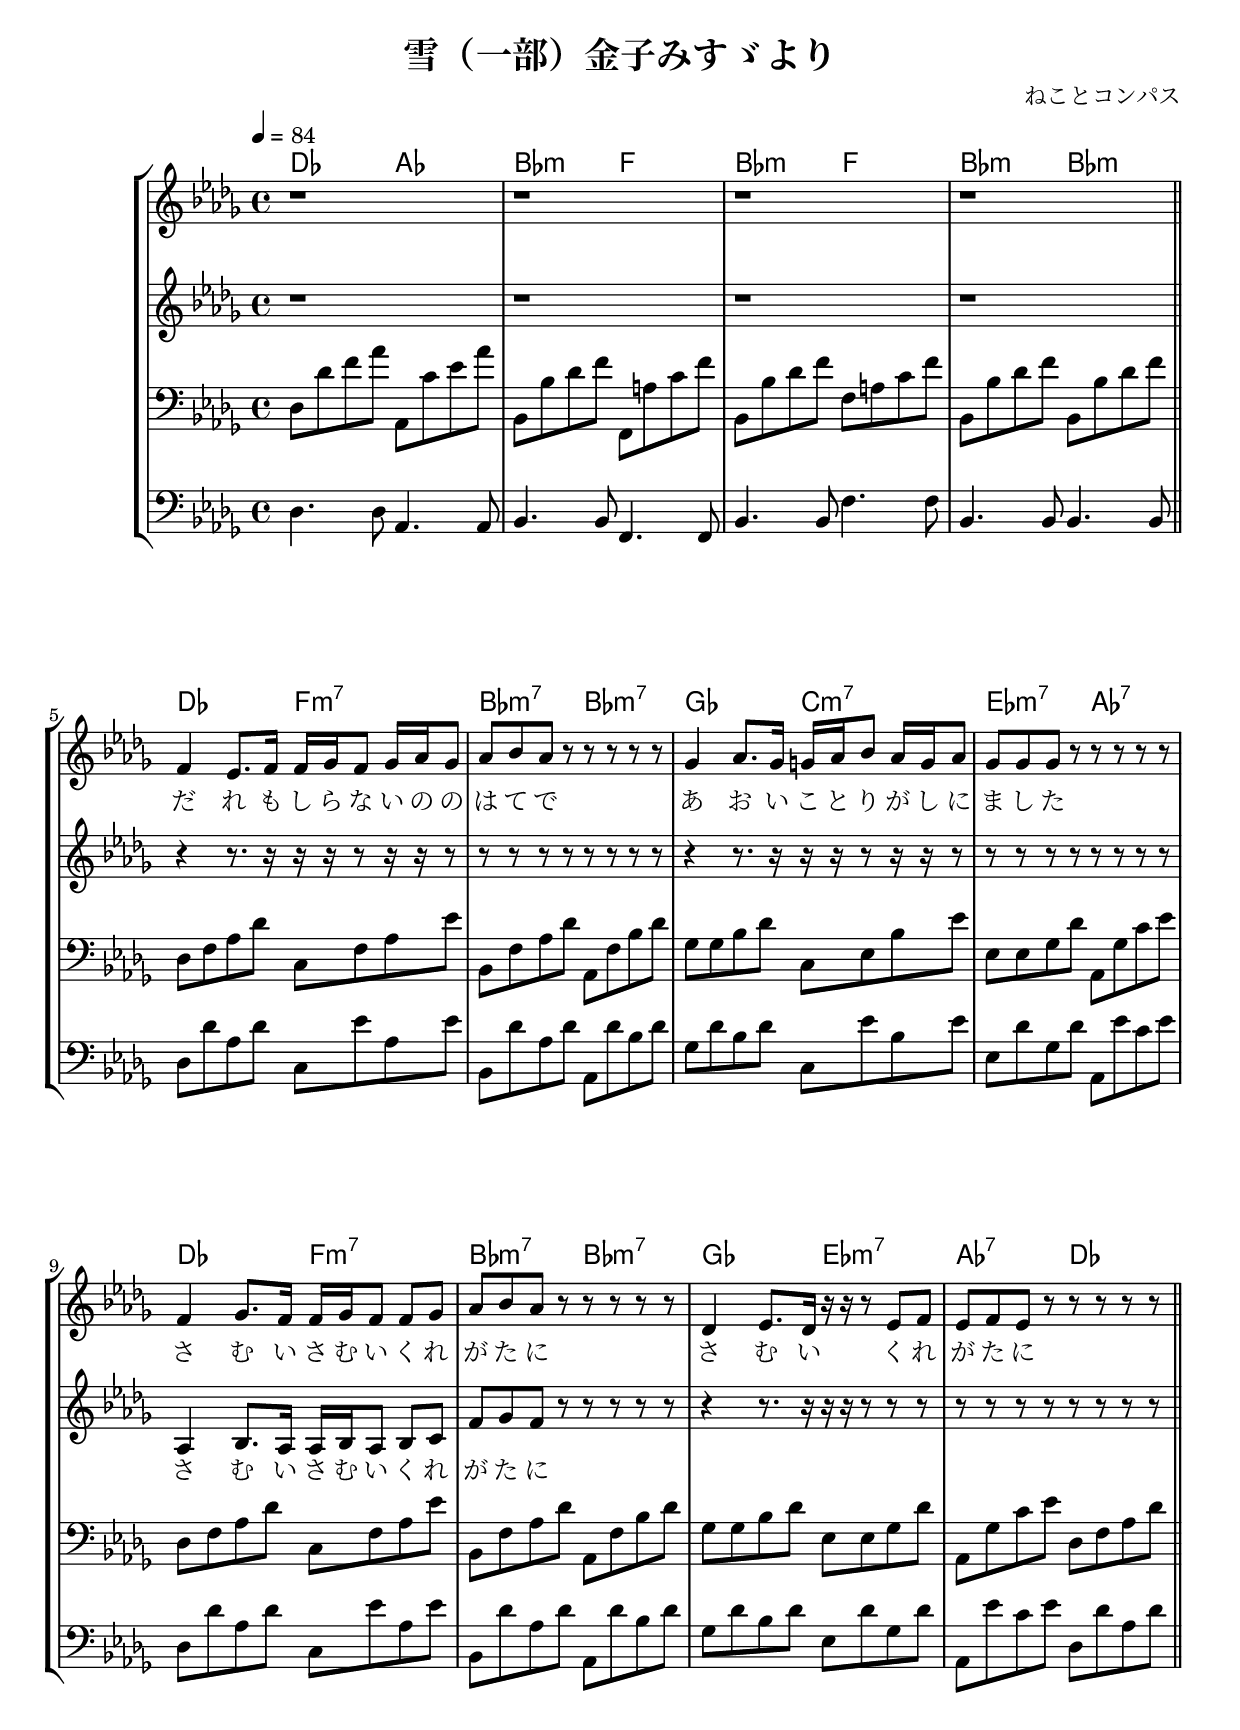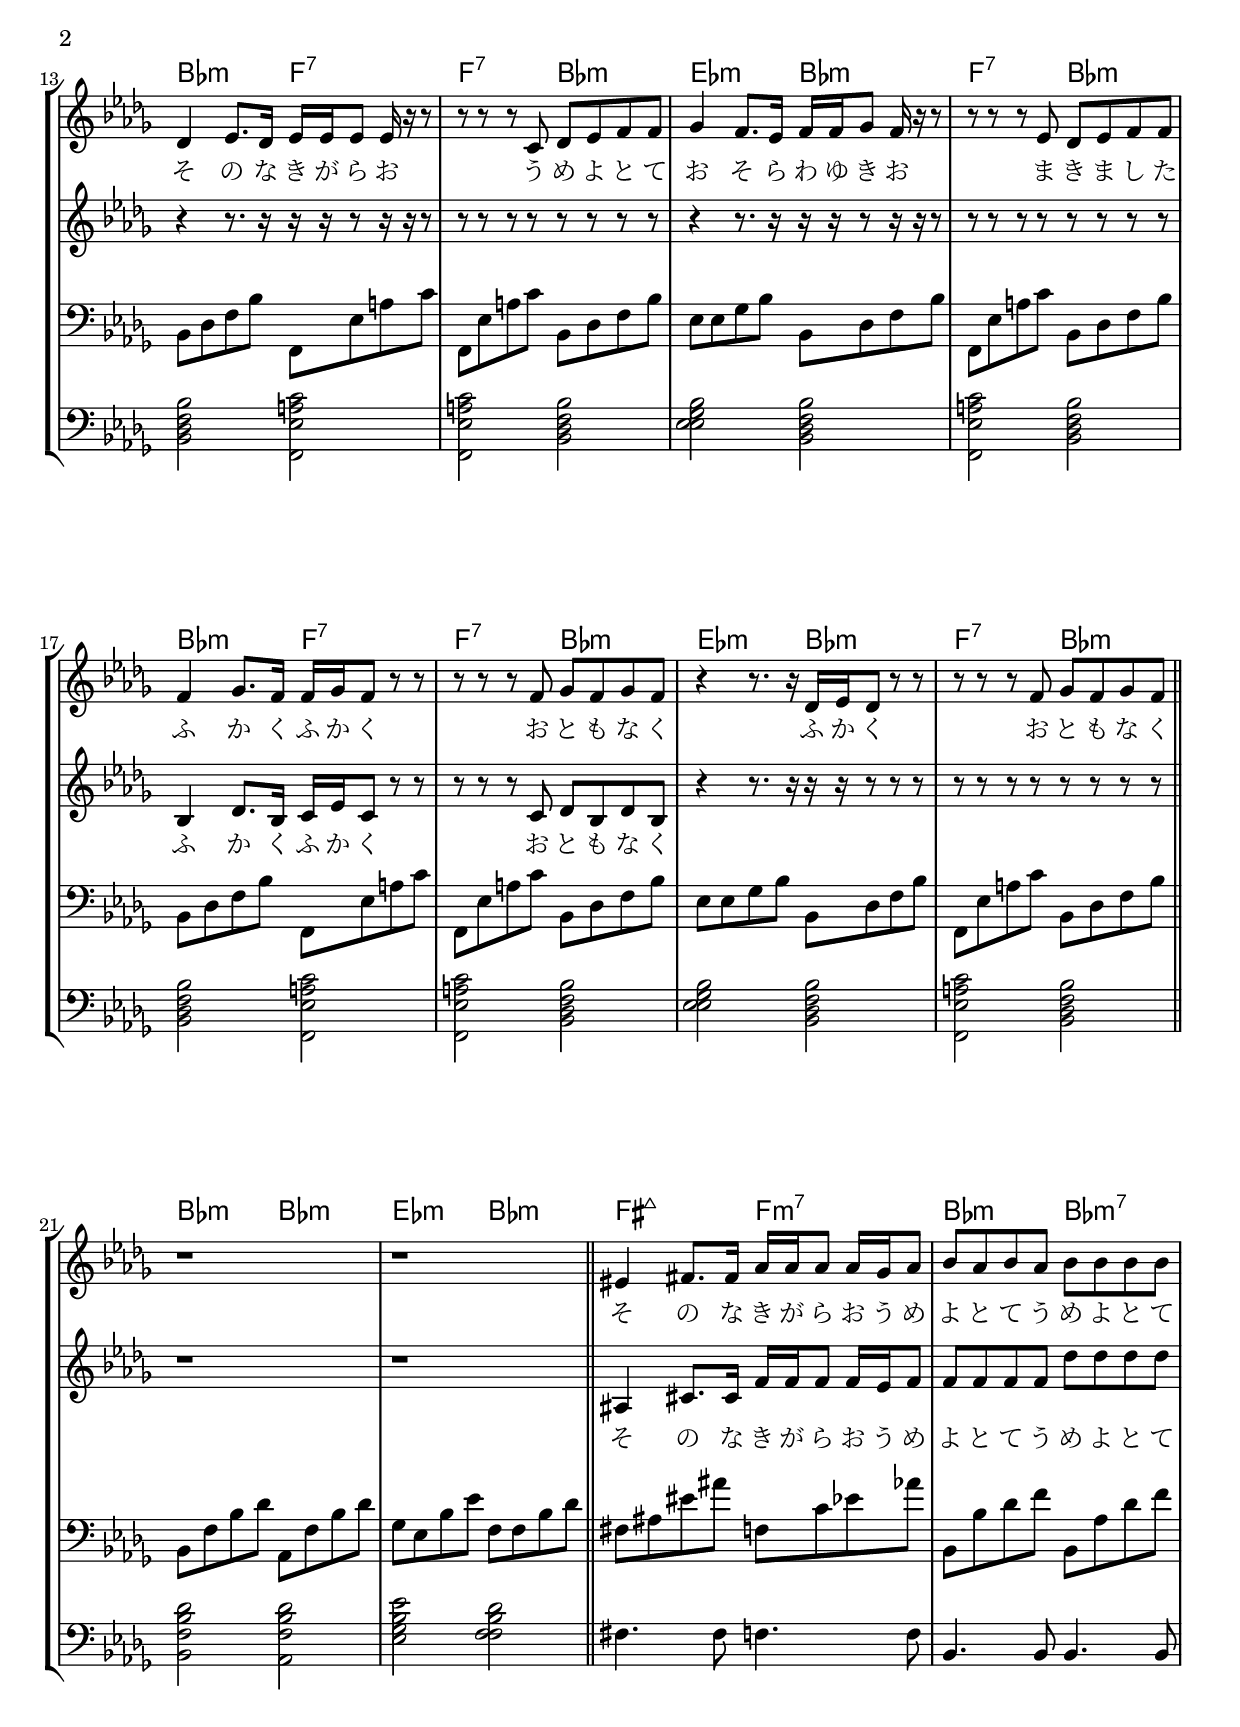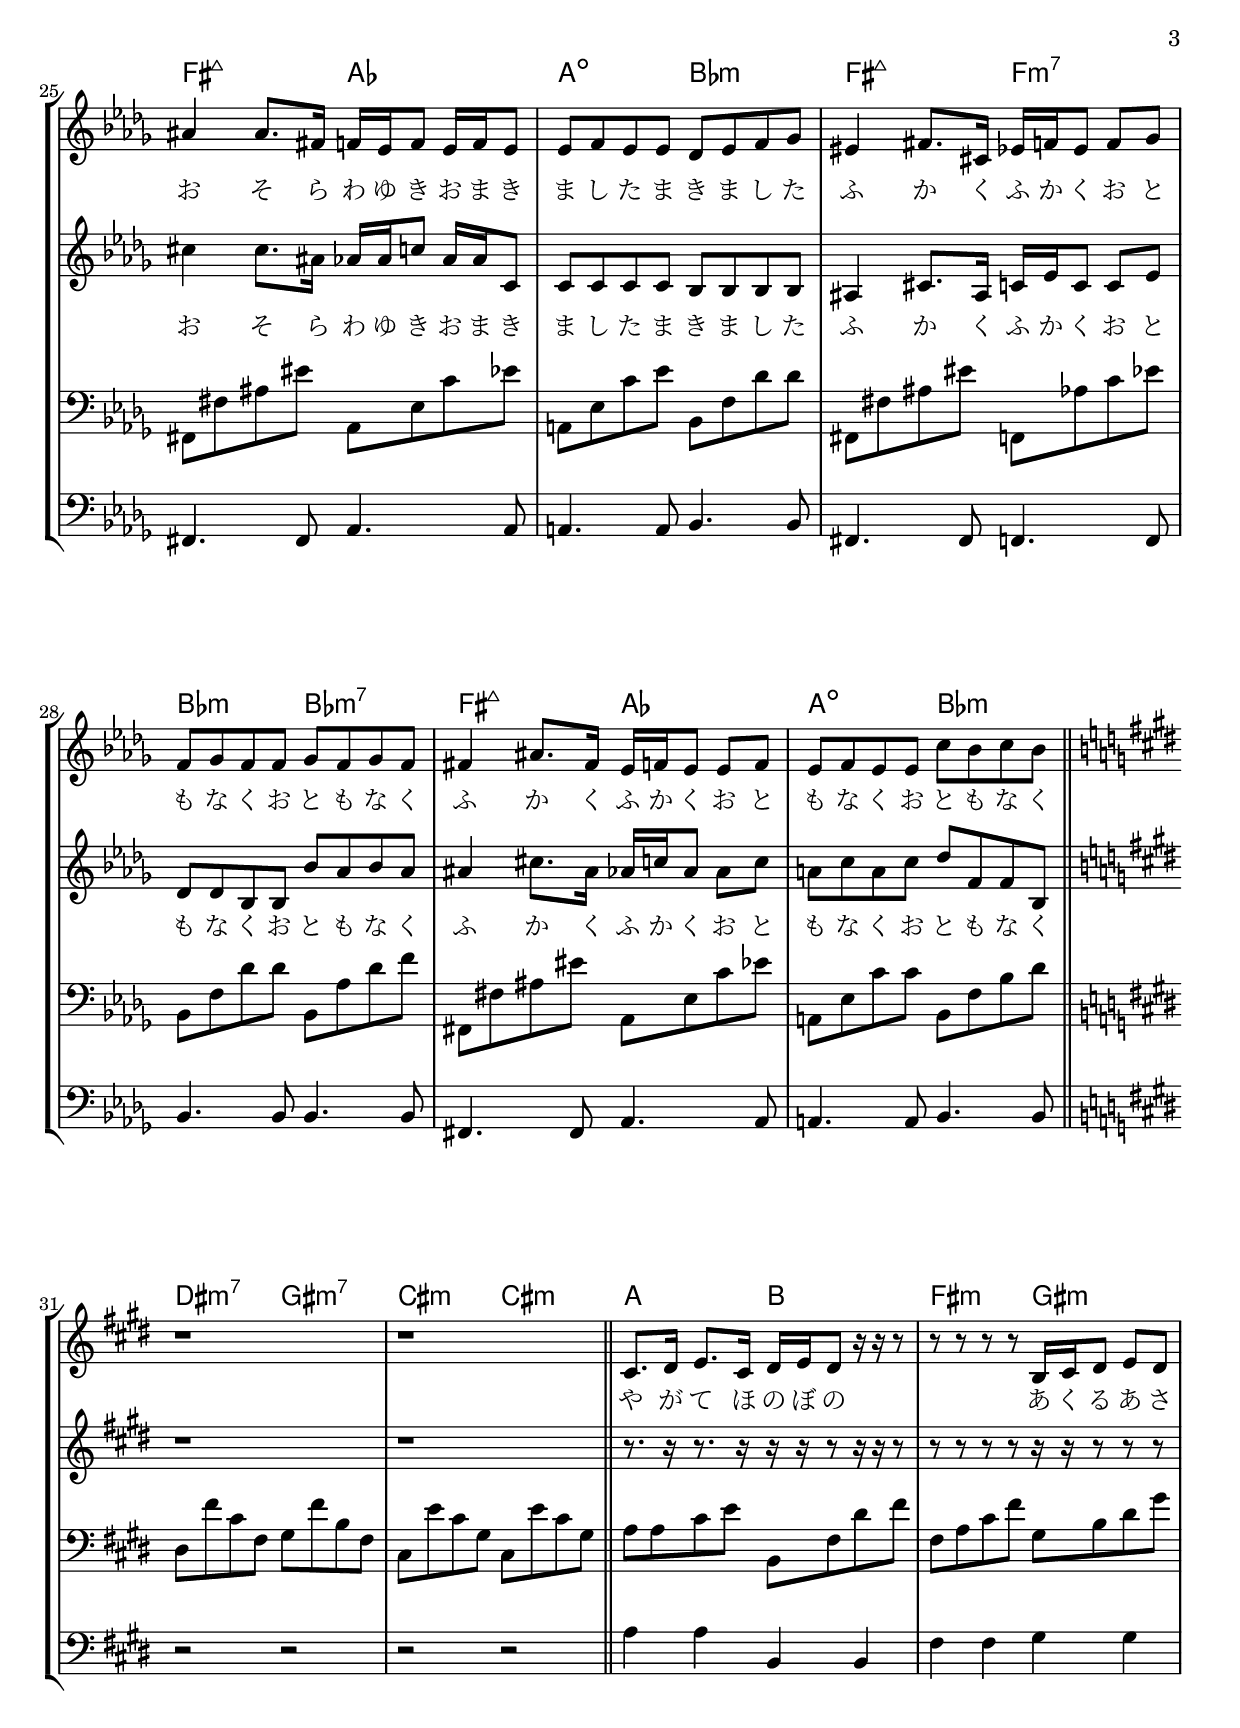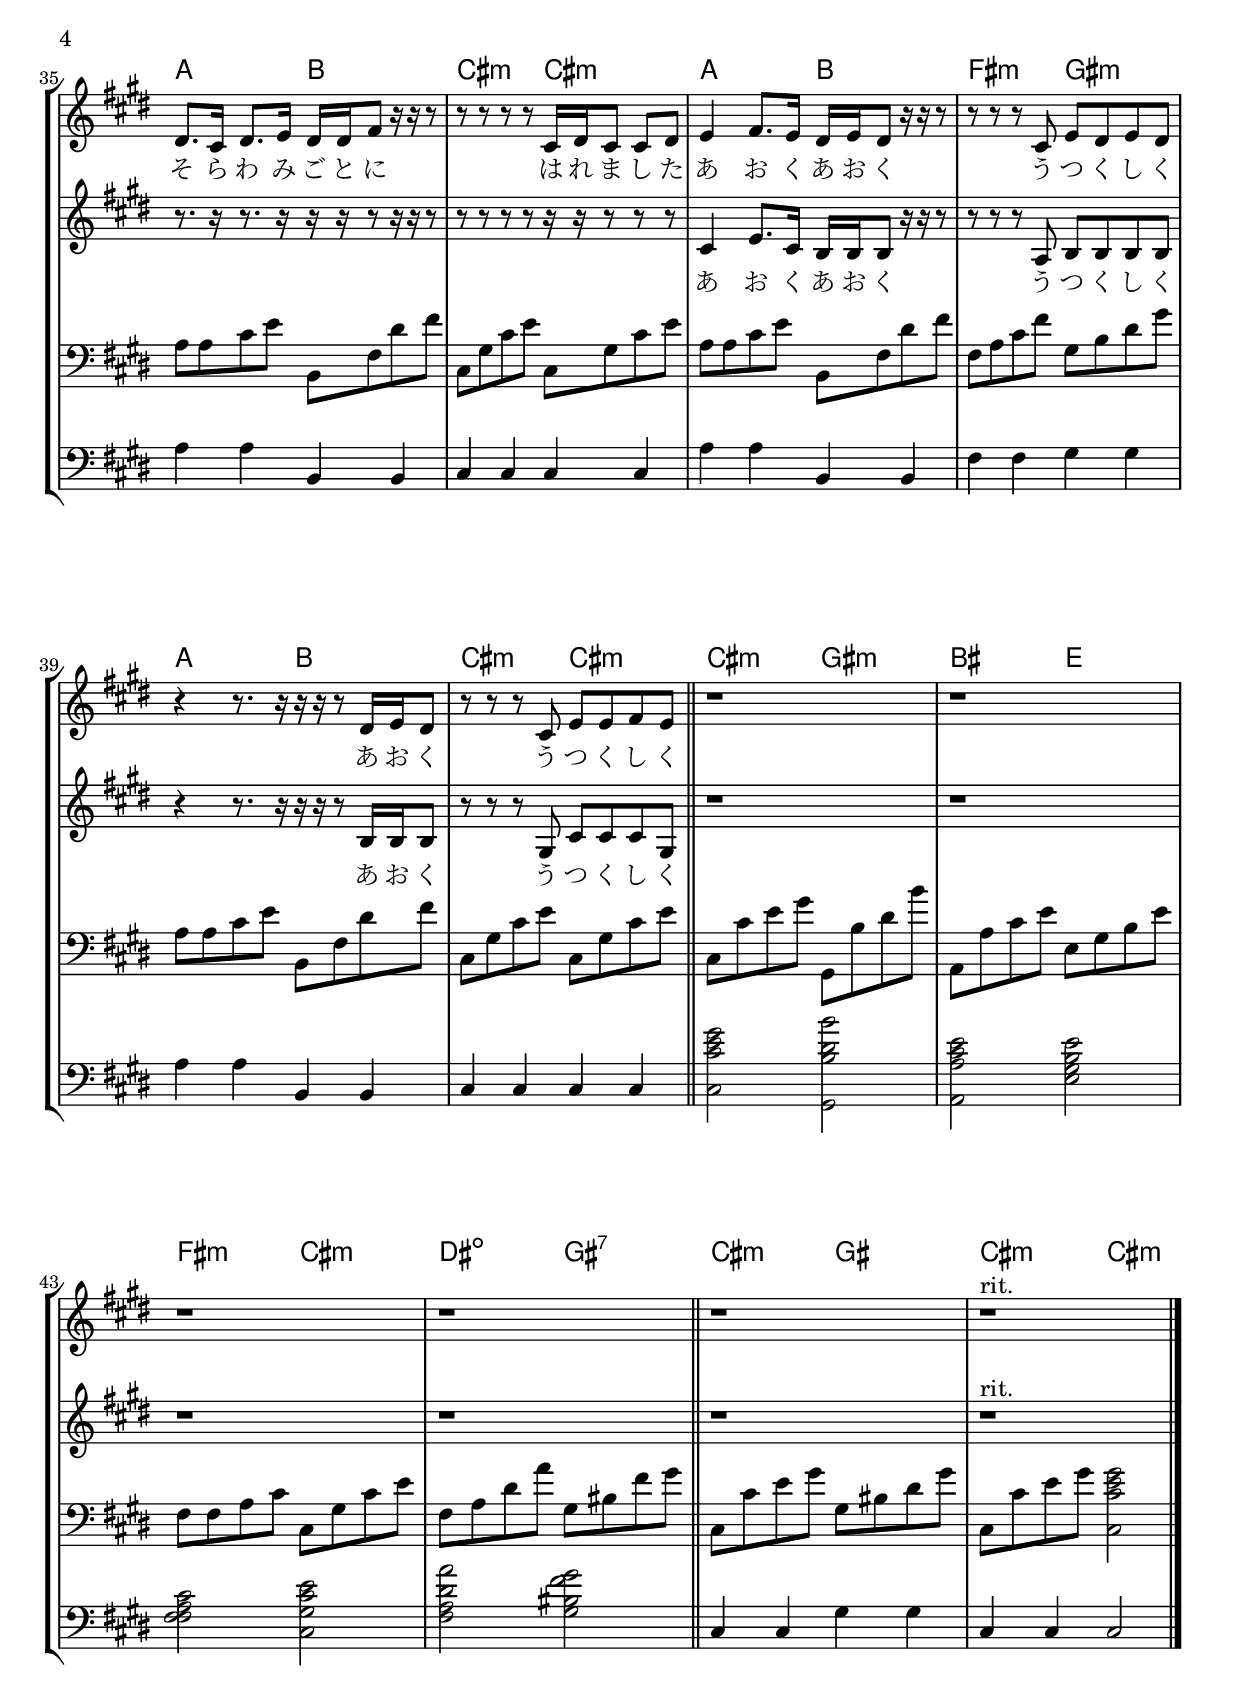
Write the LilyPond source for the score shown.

\version "2.12.1"

\header {
	title = \markup {雪（一部）金子みすゞより}
	composer = \markup \center-column {ねことコンパス}
}

harmony = \chordmode {
	des2 as bes:m f bes:m f bes:m bes:m 

	des f:min7 bes:min7 bes:min7 ges c:min7 es:min7 as:7 des f:min7 bes:min7 bes:min7 ges es:min7 as:7 des 

	bes:m f:7 f:7 bes:m es:m bes:m f:7 bes:m bes:m f:7 f:7 bes:m es:m bes:m f:7 bes:m 

	bes:m bes:m es:m bes:m 

	fis:maj7 f:min7 bes:m bes:min7 fis:maj7 as a:dim bes:m fis:maj7 f:min7 bes:m bes:min7 fis:maj7 as a:dim bes:m 

	dis:min7 gis:min7 cis:m cis:m 

	a b fis:m gis:m a b cis:m cis:m a b fis:m gis:m a b cis:m cis:m 

	cis:m gis:m bis e fis:m cis:m dis:dim gis:7 

	cis:m gis cis:m cis:m 
}

melody = {
	\key des \major
	\tempo 4 = 84
	r1 | r1 | r1 | r1   
	\set Staff.midiInstrument = #"fss0.35"
	f'4  es'8.  f'16  f'16  ges'16  f'8  ges'16  as'16  ges'8 
	as'8  bes'8  as'8  r8  r8  r8  r8  r8 
	ges'4  as'8.  ges'16  g'16  as'16  bes'8  as'16  g'16  as'8 
	ges'8  ges'8  ges'8  r8  r8  r8  r8  r8 
	f'4  ges'8.  f'16  f'16  ges'16  f'8  f'8  ges'8 
	as'8  bes'8  as'8  r8  r8  r8  r8  r8 
	des'4  es'8.  des'16  r16  r16  r8  es'8  f'8 
	es'8  f'8  es'8  r8  r8  r8  r8  r8
	\set Staff.midiInstrument = #"fss0.37"
	des'4  es'8.  des'16  es'16  es'16  es'8  es'16  r16  r8 
	r8  r8  r8  c'8  des'8  es'8  f'8  f'8 
	ges'4  f'8.  es'16  f'16  f'16  ges'8  f'16  r16  r8 
	r8  r8  r8  es'8  des'8  es'8  f'8  f'8 
	f'4  ges'8.  f'16  f'16  ges'16  f'8  r8  r8 
	r8  r8  r8  f'8  ges'8  f'8  ges'8  f'8 
	r4  r8.  r16  des'16  es'16  des'8  r8  r8 
	r8  r8  r8  f'8  ges'8  f'8  ges'8  f'8
	r1 | r1   
	\set Staff.midiInstrument = #"FX 4 (atmosphere)"
	eis'4  fis'8.  fis'16  as'16  as'16  as'8  as'16  ges'16  as'8 
	bes'8  as'8  bes'8  as'8  bes'8  bes'8  bes'8  bes'8 
	ais'4  ais'8.  fis'16  f'16  es'16  f'8  es'16  f'16  es'8 
	es'8  f'8  es'8  es'8  des'8  es'8  f'8  ges'8 
	eis'4  fis'8.  cis'16  es'16  f'16  es'8  f'8  ges'8 
	f'8  ges'8  f'8  f'8  ges'8  f'8  ges'8  f'8 
	fis'4  ais'8.  fis'16  es'16  f'16  es'8  es'8  f'8 
	es'8  f'8  es'8  es'8  c''8  bes'8  c''8  bes'8
	\key e \major
	r1 | r1   
	\set Staff.midiInstrument = #"fss0.39"
	cis'8.  dis'16  e'8.  cis'16  dis'16  e'16  dis'8  r16  r16  r8 
	r8  r8  r8  r8  b16  cis'16  dis'8  e'8  dis'8 
	dis'8.  cis'16  dis'8.  e'16  dis'16  dis'16  fis'8  r16  r16  r8 
	r8  r8  r8  r8  cis'16  dis'16  cis'8  cis'8  dis'8 
	e'4  fis'8.  e'16  dis'16  e'16  dis'8  r16  r16  r8 
	r8  r8  r8  cis'8  e'8  dis'8  e'8  dis'8 
	r4  r8.  r16  r16  r16  r8  dis'16  e'16  dis'8 
	r8  r8  r8  cis'8  e'8  e'8  fis'8  e'8
	r1 | r1 | r1 | r1   
	r1 | r1^"rit." \bar "|."
}

words = \lyricmode {
	
	だ  れ  も  し  ら  な  い  の  の  は  て  で  あ  お  い  こ  と  り  が  し  に  ま  し  た  さ  む  い  さ  む  い  く  れ  が  た  に  さ  む  い  く  れ  が  た  に  
	そ  の  な  き  が  ら  お  う  め  よ  と  て  お  そ  ら  わ  ゆ  き  お  ま  き  ま  し  た  ふ  か  く  ふ  か  く  お  と  も  な  く  ふ  か  く  お  と  も  な  く  
	
	そ  の  な  き  が  ら  お  う  め  よ  と  て  う  め  よ  と  て  お  そ  ら  わ  ゆ  き  お  ま  き  ま  し  た  ま  き  ま  し  た  ふ  か  く  ふ  か  く  お  と  も  な  く  お  と  も  な  く  ふ  か  く  ふ  か  く  お  と  も  な  く  お  と  も  な  く  
	
	や  が  て  ほ  の  ぼ  の  あ  く  る  あ  さ  そ  ら  わ  み  ご  と  に  は  れ  ま  し  た  あ  お  く  あ  お  く  う  つ  く  し  く  あ  お  く  う  つ  く  し  く  
	
	
}

secondmelody = {
	\key des \major
	\tempo 4 = 84
	r1 | r1 | r1 | r1   
	\set Staff.midiInstrument = #"fss0.32"
	r4  r8.  r16  r16  r16  r8  r16  r16  r8 
	r8  r8  r8  r8  r8  r8  r8  r8 
	r4  r8.  r16  r16  r16  r8  r16  r16  r8 
	r8  r8  r8  r8  r8  r8  r8  r8 
	as4  bes8.  as16  as16  bes16  as8  bes8  c'8 
	f'8  ges'8  f'8  r8  r8  r8  r8  r8 
	r4  r8.  r16  r16  r16  r8  r8  r8 
	r8  r8  r8  r8  r8  r8  r8  r8
	\set Staff.midiInstrument = #"fss0.32"
	r4  r8.  r16  r16  r16  r8  r16  r16  r8 
	r8  r8  r8  r8  r8  r8  r8  r8 
	r4  r8.  r16  r16  r16  r8  r16  r16  r8 
	r8  r8  r8  r8  r8  r8  r8  r8 
	bes4  des'8.  bes16  c'16  es'16  c'8  r8  r8 
	r8  r8  r8  c'8  des'8  bes8  des'8  bes8 
	r4  r8.  r16  r16  r16  r8  r8  r8 
	r8  r8  r8  r8  r8  r8  r8  r8
	r1 | r1   
	\set Staff.midiInstrument = #"Acoustic grand"
	ais4  cis'8.  cis'16  f'16  f'16  f'8  f'16  es'16  f'8 
	f'8  f'8  f'8  f'8  des''8  des''8  des''8  des''8 
	cis''4  cis''8.  ais'16  as'16  as'16  c''8  as'16  as'16  c'8 
	c'8  c'8  c'8  c'8  bes8  bes8  bes8  bes8 
	ais4  cis'8.  ais16  c'16  es'16  c'8  c'8  es'8 
	des'8  des'8  bes8  bes8  bes'8  as'8  bes'8  as'8 
	ais'4  cis''8.  ais'16  as'16  c''16  as'8  as'8  c''8 
	a'8  c''8  a'8  c''8  des''8  f'8  f'8  bes8
	\key e \major
	r1 | r1   
	\set Staff.midiInstrument = #"fss0.42"
	r8.  r16  r8.  r16  r16  r16  r8  r16  r16  r8 
	r8  r8  r8  r8  r16  r16  r8  r8  r8 
	r8.  r16  r8.  r16  r16  r16  r8  r16  r16  r8 
	r8  r8  r8  r8  r16  r16  r8  r8  r8 
	cis'4  e'8.  cis'16  b16  b16  b8  r16  r16  r8 
	r8  r8  r8  a8  b8  b8  b8  b8 
	r4  r8.  r16  r16  r16  r8  b16  b16  b8 
	r8  r8  r8  gis8  cis'8  cis'8  cis'8  gis8
	r1 | r1 | r1 | r1   
	r1 | r1^"rit." \bar "|."
}

secondwords = \lyricmode {
	
	さ  む  い  さ  む  い  く  れ  が  た  に  
	ふ  か  く  ふ  か  く  お  と  も  な  く  
	
	そ  の  な  き  が  ら  お  う  め  よ  と  て  う  め  よ  と  て  お  そ  ら  わ  ゆ  き  お  ま  き  ま  し  た  ま  き  ま  し  た  ふ  か  く  ふ  か  く  お  と  も  な  く  お  と  も  な  く  ふ  か  く  ふ  か  く  お  と  も  な  く  お  と  も  な  く  
	
	あ  お  く  あ  お  く  う  つ  く  し  く  あ  お  く  う  つ  く  し  く  
	
	
}

tempochange = {
	\tempo 4 = 84
	r1 | r1 | r1 | r1 \bar "||"
	\tempo 4 = 84
	r1 | r1 | r1 | r1 | r1 | r1 | r1 | r1 \bar "||"
	\tempo 4 = 84
	r1 | r1 | r1 | r1 | r1 | r1 | r1 | r1 \bar "||"
	\tempo 4 = 84
	r1 | r1 \bar "||"
	\tempo 4 = 84
	r1 | r1 | r1 | r1 | r1 | r1 | r1 | r1 \bar "||"
	\tempo 4 = 84
	r1 | r1 \bar "||"
	\tempo 4 = 84
	r1 | r1 | r1 | r1 | r1 | r1 | r1 | r1 \bar "||"
	\tempo 4 = 84
	r1 | r1 | r1 | r1 \bar "||"
	\tempo 4 = 84
	r1 | \tempo 4 = 63 r2 \tempo 4 = 56 r2 \bar "|."
}

mainacc = {
	\clef bass
	\set Staff.midiInstrument = #"Acoustic Guitar (steel)"
	\key des \major
	\tempo 4 = 84
	des8 des'8 f'8 as'8
	as,8 c'8 es'8 as'8
	bes,8 bes8 des'8 f'8
	f,8 a8 c'8 f'8
	bes,8 bes8 des'8 f'8
	f8 a8 c'8 f'8
	bes,8 bes8 des'8 f'8
	bes,8 bes8 des'8 f'8
	\bar "||"

	\set Staff.midiInstrument = #"Electric Piano 1"
	des8 f8 as8 des'8
	c8 f8 as8 es'8
	bes,8 f8 as8 des'8
	as,8 f8 bes8 des'8
	ges8 ges8 bes8 des'8
	c8 es8 bes8 es'8
	es8 es8 ges8 des'8
	as,8 ges8 c'8 es'8
	des8 f8 as8 des'8
	c8 f8 as8 es'8
	bes,8 f8 as8 des'8
	as,8 f8 bes8 des'8
	ges8 ges8 bes8 des'8
	es8 es8 ges8 des'8
	as,8 ges8 c'8 es'8
	des8 f8 as8 des'8
	\bar "||"

	\set Staff.midiInstrument = #"Acoustic Guitar (steel)"
	bes,8 des8 f8 bes8
	f,8 es8 a8 c'8
	f,8 es8 a8 c'8
	bes,8 des8 f8 bes8
	es8 es8 ges8 bes8
	bes,8 des8 f8 bes8
	f,8 es8 a8 c'8
	bes,8 des8 f8 bes8
	bes,8 des8 f8 bes8
	f,8 es8 a8 c'8
	f,8 es8 a8 c'8
	bes,8 des8 f8 bes8
	es8 es8 ges8 bes8
	bes,8 des8 f8 bes8
	f,8 es8 a8 c'8
	bes,8 des8 f8 bes8
	\bar "||"

	\set Staff.midiInstrument = #"Electric Piano2"
	bes,8 f8 bes8 des'8
	as,8 f8 bes8 des'8
	ges8 es8 bes8 es'8
	f8 f8 bes8 des'8
	\bar "||"

	\set Staff.midiInstrument = #"Acoustic Guitar (steel)"
	fis8 ais8 eis'8 ais'8
	f8 c'8 es'8 as'8
	bes,8 bes8 des'8 f'8
	bes,8 as8 des'8 f'8
	fis,8 fis8 ais8 eis'8
	as,8 es8 c'8 es'8
	a,8 es8 c'8 es'8
	bes,8 f8 des'8 des'8
	fis,8 fis8 ais8 eis'8
	f,8 as8 c'8 es'8
	bes,8 f8 des'8 des'8
	bes,8 as8 des'8 f'8
	fis,8 fis8 ais8 eis'8
	as,8 es8 c'8 es'8
	a,8 es8 c'8 c'8
	bes,8 f8 bes8 des'8
	\bar "||"

	\set Staff.midiInstrument = #"Acoustic Guitar (steel)"
	\key e \major
	dis8 fis' cis' fis
	gis8 fis' b fis
	cis8 e' cis' gis
	cis8 e' cis' gis
	\bar "||"

	\set Staff.midiInstrument = #"Acoustic Guitar (steel)"
	a8 a8 cis'8 e'8
	b,8 fis8 dis'8 fis'8
	fis8 a8 cis'8 fis'8
	gis8 b8 dis'8 gis'8
	a8 a8 cis'8 e'8
	b,8 fis8 dis'8 fis'8
	cis8 gis8 cis'8 e'8
	cis8 gis8 cis'8 e'8
	a8 a8 cis'8 e'8
	b,8 fis8 dis'8 fis'8
	fis8 a8 cis'8 fis'8
	gis8 b8 dis'8 gis'8
	a8 a8 cis'8 e'8
	b,8 fis8 dis'8 fis'8
	cis8 gis8 cis'8 e'8
	cis8 gis8 cis'8 e'8
	\bar "||"

	\set Staff.midiInstrument = #"Acoustic Guitar (steel)"
	cis8 cis'8 e'8 gis'8
	gis,8 b8 dis'8 b'8
	a,8 a8 cis'8 e'8
	e8 gis8 b8 e'8
	fis8 fis8 a8 cis'8
	cis8 gis8 cis'8 e'8
	fis8 a8 dis'8 a'8
	gis8 bis8 fis'8 gis'8
	\bar "||"

	\set Staff.midiInstrument = #"Acoustic Guitar (steel)"
	cis8 cis'8 e'8 gis'8
	gis8 bis8 dis'8 gis'8
	cis8 cis'8 e'8 gis'8
	<cis cis' e' gis'>2
	\bar "|."
}

subacc = {
	\clef bass
	\set Staff.midiInstrument = #"Oboe"
	\key des \major
	\tempo 4 = 84
	des4.des8
	as,4.as,8
	bes,4.bes,8
	f,4.f,8
	bes,4.bes,8
	f4.f8
	bes,4.bes,8
	bes,4.bes,8
	\bar "||"

	\set Staff.midiInstrument = #"Acoustic grand"
	des8 des' as des'
	c8 es' as es'
	bes,8 des' as des'
	as,8 des' bes des'
	ges8 des' bes des'
	c8 es' bes es'
	es8 des' ges des'
	as,8 es' c' es'
	des8 des' as des'
	c8 es' as es'
	bes,8 des' as des'
	as,8 des' bes des'
	ges8 des' bes des'
	es8 des' ges des'
	as,8 es' c' es'
	des8 des' as des'
	\bar "||"

	\set Staff.midiInstrument = #"Electric Guitar (clean)"
	<bes, des f bes>2
	<f, es a c'>2
	<f, es a c'>2
	<bes, des f bes>2
	<es es ges bes>2
	<bes, des f bes>2
	<f, es a c'>2
	<bes, des f bes>2
	<bes, des f bes>2
	<f, es a c'>2
	<f, es a c'>2
	<bes, des f bes>2
	<es es ges bes>2
	<bes, des f bes>2
	<f, es a c'>2
	<bes, des f bes>2
	\bar "||"

	\set Staff.midiInstrument = #"Electric Guitar (clean)"
	<bes, f bes des'>2
	<as, f bes des'>2
	<ges es bes es'>2
	<f f bes des'>2
	\bar "||"

	\set Staff.midiInstrument = #"Reed organ"
	fis4.fis8
	f4.f8
	bes,4.bes,8
	bes,4.bes,8
	fis,4.fis,8
	as,4.as,8
	a,4.a,8
	bes,4.bes,8
	fis,4.fis,8
	f,4.f,8
	bes,4.bes,8
	bes,4.bes,8
	fis,4.fis,8
	as,4.as,8
	a,4.a,8
	bes,4.bes,8
	\bar "||"

	\set Staff.midiInstrument = #"Electric Guitar (muted)"
	\key e \major
	r2
	r2
	r2
	r2
	\bar "||"

	\set Staff.midiInstrument = #"Electric Bass (finger)"
	a4 a4
	b,4 b,4
	fis4 fis4
	gis4 gis4
	a4 a4
	b,4 b,4
	cis4 cis4
	cis4 cis4
	a4 a4
	b,4 b,4
	fis4 fis4
	gis4 gis4
	a4 a4
	b,4 b,4
	cis4 cis4
	cis4 cis4
	\bar "||"

	\set Staff.midiInstrument = #"Drawbar Organ"
	<cis cis' e' gis'>2
	<gis, b dis' b'>2
	<a, a cis' e'>2
	<e gis b e'>2
	<fis fis a cis'>2
	<cis gis cis' e'>2
	<fis a dis' a'>2
	<gis bis fis' gis'>2
	\bar "||"

	\set Staff.midiInstrument = #"Pad 8 (sweep)"
	cis4 cis4
	gis4 gis4
	cis4 cis4
	cis2
	\bar "|."
}

percA = {
	\drummode {
	r1 |r1 |r1 |r1 \bar "||"
	r1  |r1  |r1  |r1  |r1  |r1  |r1  |r2 r8 hho4 hho8  \bar "||"
	r1  |r1  |r1  |r1  |r1  |r1  |r1  |r2 r8 hho4 hho8  \bar "||"
	r1 |r1 \bar "||"
	cymr4 cymr4 cymr4 cymr4  |cymr4 cymr8 cymr16 cymr16 cymr4 cymr4  |cymr4 cymr4 cymr4 cymr4  |cymr4 cymr2.  |cymr4 cymr4 cymr4 cymr4  |cymr4 cymr8 cymr16 cymr16 cymr4 cymr4  |cymr4 cymr4 cymr4 cymr4  |cymr4 cymr2.  \bar "||"
	r1 |r1 \bar "||"
	r1  |r1  |r1  |r1  |r1  |r1  |r1  |r2 r8 hho4 hho8  \bar "||"
	cymr4 cymr4 cymr4 cymr4  |cymr4 cymr8 cymr16 cymr16 cymr4 cymr4  |cymr4 cymr4 cymr4 cymr4  |cymr4 cymr2.  \bar "||"
	cymr4 cymr4 cymr4 cymr4  |cymr4 cymr8 cymr16 cymr16 cymr4 cymr4  \bar "|."
	}
}

percB = {
	\drummode {
	r1 |r1 |r1 |r1 \bar "||"
	r4. hhp2 hhp8  |r4. hhp2 hhp8  |r4. hhp2 hhp8  |r4. hhp2 hhp8  |r4. hhp2 hhp8  |r4. hhp2 hhp8  |r4. hhp2 hhp8  |hhp4 hhp4 hhp4 hhp4  \bar "||"
	r4. hhp2 hhp8  |r4. hhp2 hhp8  |r4. hhp2 hhp8  |r4. hhp2 hhp8  |r4. hhp2 hhp8  |r4. hhp2 hhp8  |r4. hhp2 hhp8  |hhp4 hhp4 hhp4 hhp4  \bar "||"
	r1 |r1 \bar "||"
	r2 sn2  |r2 sn2  |r2 sn2  |r8 sn8 sn2.  |r2 sn2  |r2 sn2  |r2 sn2  |r8 sn8 sn2.  \bar "||"
	r1 |r1 \bar "||"
	r4. hhp2 hhp8  |r4. hhp2 hhp8  |r4. hhp2 hhp8  |r4. hhp2 hhp8  |r4. hhp2 hhp8  |r4. hhp2 hhp8  |r4. hhp2 hhp8  |hhp4 hhp4 hhp4 hhp4  \bar "||"
	r2 sn2  |r2 sn2  |r2 sn2  |r8 sn8 sn2.  \bar "||"
	r2 sn2  |r2 sn2  \bar "|."
	}
}

percC = {
	\drummode {
	r1 |r1 |r1 |r1 \bar "||"
	hh4 hh4 hh4 hh4  |hh4 hh4 hh4 hh4  |hh4 hh4 hh4 hh4  |hh4 hh4 hh4 hh4  |hh4 hh4 hh4 hh4  |hh4 hh4 hh4 hh4  |hh4 hh4 hh4 hh4  |r4. hh2 r8  \bar "||"
	hh4 hh4 hh4 hh4  |hh4 hh4 hh4 hh4  |hh4 hh4 hh4 hh4  |hh4 hh4 hh4 hh4  |hh4 hh4 hh4 hh4  |hh4 hh4 hh4 hh4  |hh4 hh4 hh4 hh4  |r4. hh2 r8  \bar "||"
	r1 |r1 \bar "||"
	bd2. r8 bd8  |bd2. r8 bd8  |bd2. r8 bd8  |bd4. bd8 bd4. bd8  |bd2. r8 bd8  |bd2. r8 bd8  |bd2. r8 bd8  |bd2 r8 bd4.  \bar "||"
	r1 |r1 \bar "||"
	hh4 hh4 hh4 hh4  |hh4 hh4 hh4 hh4  |hh4 hh4 hh4 hh4  |hh4 hh4 hh4 hh4  |hh4 hh4 hh4 hh4  |hh4 hh4 hh4 hh4  |hh4 hh4 hh4 hh4  |r4. hh2 r8  \bar "||"
	bd2. r8 bd8  |bd2. r8 bd8  |bd2. r8 bd8  |bd2 r8 bd4.  \bar "||"
	bd2. r8 bd8  |bd2 r8 bd4.  \bar "|."
	}
}

percD = {
	\drummode {
	r1 |r1 |r1 |r1 \bar "||"
	bd2. r8 bd8  |bd8. bd8. bd2 bd8  |bd2. r8 bd8  |bd8. bd8. bd2 bd8  |bd2. r8 bd8  |bd8. bd8. bd2 bd8  |bd2. r8 bd8  |bd8. bd4. r16 bd4 bd8  \bar "||"
	bd2. r8 bd8  |bd8. bd8. bd2 bd8  |bd2. r8 bd8  |bd8. bd8. bd2 bd8  |bd2. r8 bd8  |bd8. bd8. bd2 bd8  |bd2. r8 bd8  |bd8. bd4. r16 bd4 bd8  \bar "||"
	r1 |r1 \bar "||"
	r1 |r1 |r1 |r2 r8 tommh8 tommh4  |r1 |r1 |r1 |r8. tommh8. tommh2 r8  \bar "||"
	r1 |r1 \bar "||"
	bd2. r8 bd8  |bd8. bd8. bd2 bd8  |bd2. r8 bd8  |bd8. bd8. bd2 bd8  |bd2. r8 bd8  |bd8. bd8. bd2 bd8  |bd2. r8 bd8  |bd8. bd4. r16 bd4 bd8  \bar "||"
	r1 |r1 |r1 |r8. tommh8. tommh2 r8  \bar "||"
	r1 |r8. tommh8. tommh2 r8  \bar "|."
	}
}

percE = {
	\drummode {
	r1 |r1 |r1 |r1 \bar "||"
	r1 | r1 | r1 | r1 | r1 | r1 | r1 | r1 \bar "||"
	r1 | r1 | r1 | r1 | r1 | r1 | r1 | r1 \bar "||"
	r1 |r1 \bar "||"
	r1 |r1 |r1 |r2. r8 toml8  |r1 |r1 |r1 |r2. toml8 toml8  \bar "||"
	r1 |r1 \bar "||"
	r1 | r1 | r1 | r1 | r1 | r1 | r1 | r1 \bar "||"
	r1 |r1 |r1 |r2. toml8 toml8  \bar "||"
	r1 |r2. toml8 toml8  \bar "|."
	}
}

percF = {
	\drummode {
	r1 | r1 | r1 | r1 \bar "||"
	r1 | r1 | r1 | r1 | r1 | r1 | r1 | r1 \bar "||"
	r1 | r1 | r1 | r1 | r1 | r1 | r1 | r1 \bar "||"
	r1 | r1 \bar "||"
	r1 |r1 |r1 |r1 |r1 |r1 |r1 |hho1  \bar "||"
	r1 | r1 \bar "||"
	r1 | r1 | r1 | r1 | r1 | r1 | r1 | r1 \bar "||"
	r1 |r1 |r1 |hho1  \bar "||"
	r1 |hho1  \bar "|."
	}
}

\score {
	<<
		\new StaffGroup <<
			\new ChordNames {\harmony}
			\new Voice = "melody" {\melody}
			\new Lyrics \lyricsto "melody" \words
			\new Voice = "secondmelody" {\secondmelody}
			\new Lyrics \lyricsto "secondmelody" \secondwords
			\new Staff = "mainacc" {\mainacc}
			\new Staff = "subacc" {\subacc}
		>>
	>>
	\layout { }
}
